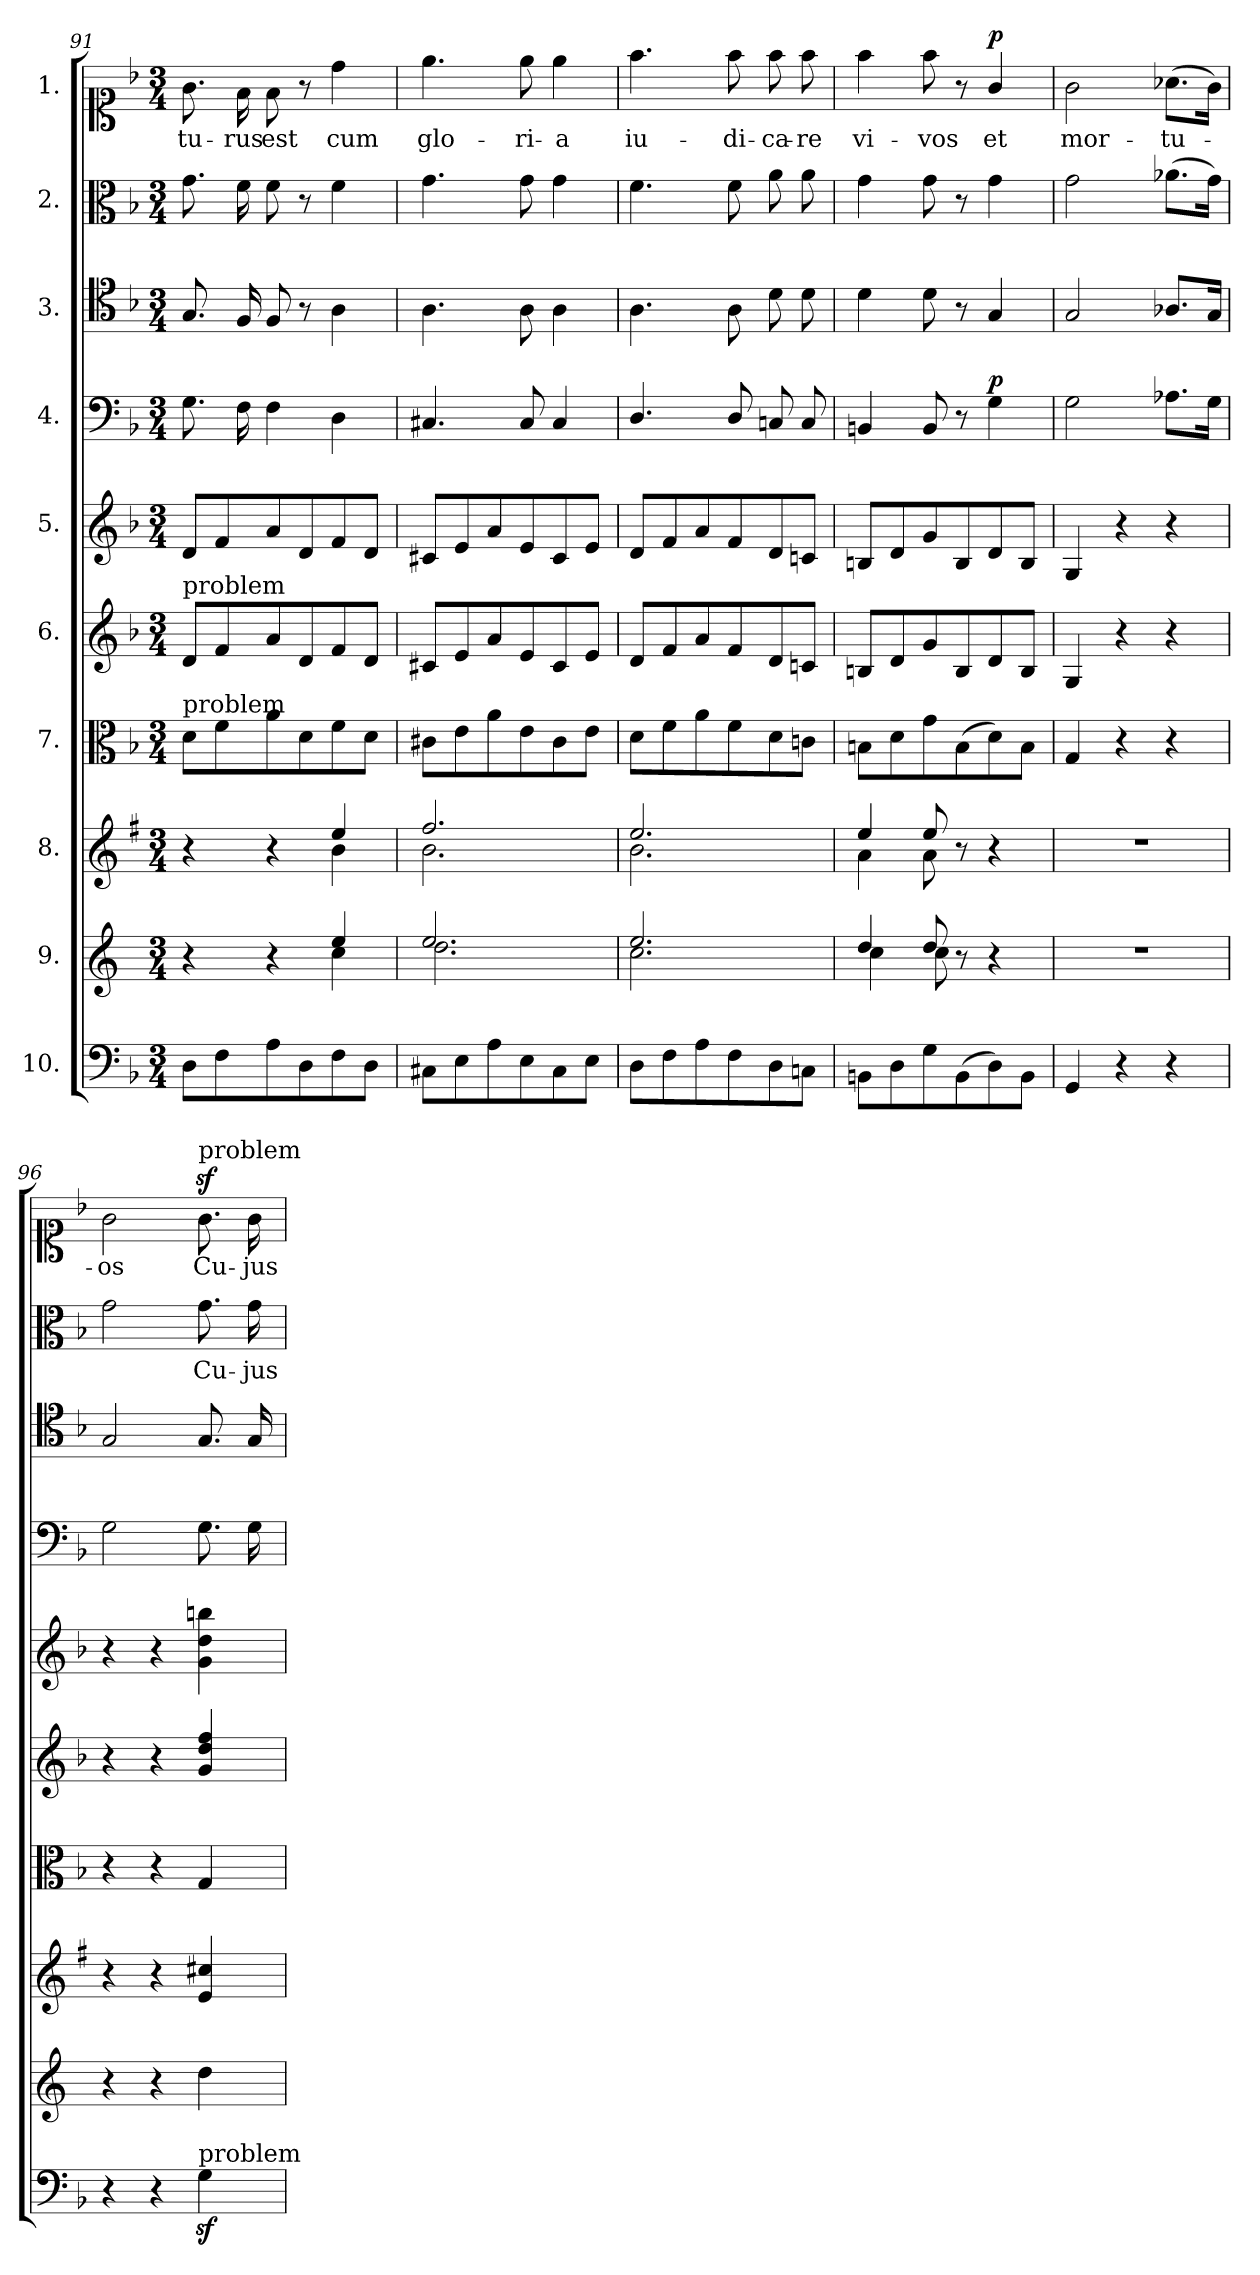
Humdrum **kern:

**kern	**kern	**kern	**kern	**kern	**kern	**kern	**dynam	**kern	**kern	**text	**kern	**text	**dynam
*part10	*part9	*part8	*part7	*part6	*part5	*part4	*part4	*part3	*part2	*part2	*part1	*part1	*part1
*staff10	*staff9	*staff8	*staff7	*staff6	*staff5	*staff4	*staff4	*staff3	*staff2	*staff2	*staff1	*staff1	*staff1
*I"10.	*I"9.	*I"8.	*I"7.	*I"6.	*I"5.	*I"4.	*	*I"3.	*I"2.	*	*I"1.	*	*
*clefF4	*clefG2	*clefG2	*clefC3	*clefG2	*clefG2	*clefF4	*	*clefC4	*clefC3	*	*clefC1	*	*
*	*ITrd4c7	*ITrd1c2	*	*	*	*	*	*	*	*	*	*	*
*k[b-]	*k[b-]	*k[b-]	*k[b-]	*k[b-]	*k[b-]	*k[b-]	*	*k[b-]	*k[b-]	*	*k[b-]	*	*
*M3/4	*M3/4	*M3/4	*M3/4	*M3/4	*M3/4	*M3/4	*	*M3/4	*M3/4	*	*M3/4	*	*
=91	=91	=91	=91	=91	=91	=91	=91	=91	=91	=91	=91	=91	=91
*	*^	*^	*	*	*	*	*	*	*	*	*	*	*
!	!	!	!	!	!	!LO:TX:a:t=problem	!	!	!	!	!	!	!	!	!
!	!	!	!	!	!LO:TX:a:t=problem	!	!	!	!	!	!	!	!	!	!
8D\L	4r	4ryy	4r	4ryy	8d\L	8d/L	8d/L	8.G\	.	8.G/	8.g\	.	8.g\	-tu-	.
8F\	.	.	.	.	8f\	8f/	8f/	.	.	.	.	.	.	.	.
.	.	.	.	.	.	.	.	16F\	.	16F/	16f\	.	16f\	-rus	.
8A\	4r	4ryy	4r	4ryy	8a\	8a/	8a/	4F\	.	8F/	8f\	.	8f\	est	.
8D\	.	.	.	.	8d\	8d/	8d/	.	.	8r	8r	.	8r	.	.
8F\	4a/	4f\	4dd/	4a\	8f\	8f/	8f/	4D\	.	4A\	4f\	.	4dd\	cum	.
8D\J	.	.	.	.	8d\J	8d/J	8d/J	.	.	.	.	.	.	.	.
=92	=92	=92	=92	=92	=92	=92	=92	=92	=92	=92	=92	=92	=92	=92	=92
8C#X\L	2.a/	2.g\	2.ee/	2.a\	8c#X\L	8c#X/L	8c#X/L	4.C#X/	.	4.A\	4.g\	.	4.ee\	glo-	.
8E\	.	.	.	.	8e\	8e/	8e/	.	.	.	.	.	.	.	.
8A\	.	.	.	.	8a\	8a/	8a/	.	.	.	.	.	.	.	.
8E\	.	.	.	.	8e\	8e/	8e/	8C#/	.	8A\	8g\	.	8ee\	-ri-	.
8C#\	.	.	.	.	8c#\	8c#/	8c#/	4C#/	.	4A\	4g\	.	4ee\	-a	.
8E\J	.	.	.	.	8e\J	8e/J	8e/J	.	.	.	.	.	.	.	.
=93	=93	=93	=93	=93	=93	=93	=93	=93	=93	=93	=93	=93	=93	=93	=93
8D\L	2.a/	2.f\	2.dd/	2.a\	8d\L	8d/L	8d/L	4.D/	.	4.A\	4.f\	.	4.ff\	iu-	.
8F\	.	.	.	.	8f\	8f/	8f/	.	.	.	.	.	.	.	.
8A\	.	.	.	.	8a\	8a/	8a/	.	.	.	.	.	.	.	.
8F\	.	.	.	.	8f\	8f/	8f/	8D/	.	8A\	8f\	.	8ff\	-di-	.
8D\	.	.	.	.	8d\	8d/	8d/	8Cn/	.	8d\	8a\	.	8ff\	-ca-	.
8Cn\J	.	.	.	.	8cn\J	8cn/J	8cn/J	8C/	.	8d\	8a\	.	8ff\	-re	.
=94	=94	=94	=94	=94	=94	=94	=94	=94	=94	=94	=94	=94	=94	=94	=94
8BBn\L	4g/	4f\	4dd/	4g\	8Bn\L	8Bn/L	8Bn/L	4BBn/	.	4d\	4g\	.	4ff\	vi-	.
8D\	.	.	.	.	8d\	8d/	8d/	.	.	.	.	.	.	.	.
8G\	8g/	8f\	8dd/	8g\	8g\	8g/	8g/	8BB/	.	8d\	8g\	.	8ff\	-vos	.
(8BB\	8r	8ryy	8r	8ryy	(8B\	8B/	8B/	8r	.	8r	8r	.	8r	.	.
!	!	!	!	!	!	!	!	!	!LO:DY:a	!	!	!	!	!	!LO:DY:a
8D\)	4r	4ryy	4r	4ryy	8d\)	8d/	8d/	4G\	p	4G/	4g\	.	4g/	et	p
8BB\J	.	.	.	.	8B\J	8B/J	8B/J	.	.	.	.	.	.	.	.
*	*v	*v	*	*	*	*	*	*	*	*	*	*	*	*	*
*	*	*v	*v	*	*	*	*	*	*	*	*	*	*	*
=95	=95	=95	=95	=95	=95	=95	=95	=95	=95	=95	=95	=95	=95
4GG/	2.r	2.r	4G/	4G/	4G/	2G\	.	2G/	2g\	.	2g\	mor-	.
4r	.	.	4r	4r	4r	.	.	.	.	.	.	.	.
4r	.	.	4r	4r	4r	8.A-X\L	.	8.A-X/L	(8.a-X\L	.	(8.a-X\L	-tu-	.
.	.	.	.	.	.	16G\Jk	.	16G/Jk	16g\Jk)	.	16g\Jk)	.	.
=96	=96	=96	=96	=96	=96	=96	=96	=96	=96	=96	=96	=96	=96
4r	4r	4r	4r	4r	4r	2G\	.	2G/	2g\	.	2g\	-os	.
4r	4r	4r	4r	4r	4r	.	.	.	.	.	.	.	.
!	!	!	!	!	!	!	!	!	!	!	!LO:TX:a:t=problem	!	!
!LO:TX:a:t=problem	!	!	!	!	!	!	!	!	!	!	!	!	!
4Gz\	4g\	4d/ 4bn/	4G/	4g/ 4dd/ 4ff/	4g\ 4dd\ 4bbn\	8.G\	.	8.G/	8.g\	Cu-	8.gz<\	Cu-	.
.	.	.	.	.	.	16G\	.	16G/	16g\	-jus	16g\	-jus	.
=	=	=	=	=	=	=	=	=	=	=	=	=	=
*-	*-	*-	*-	*-	*-	*-	*-	*-	*-	*-	*-	*-	*-
